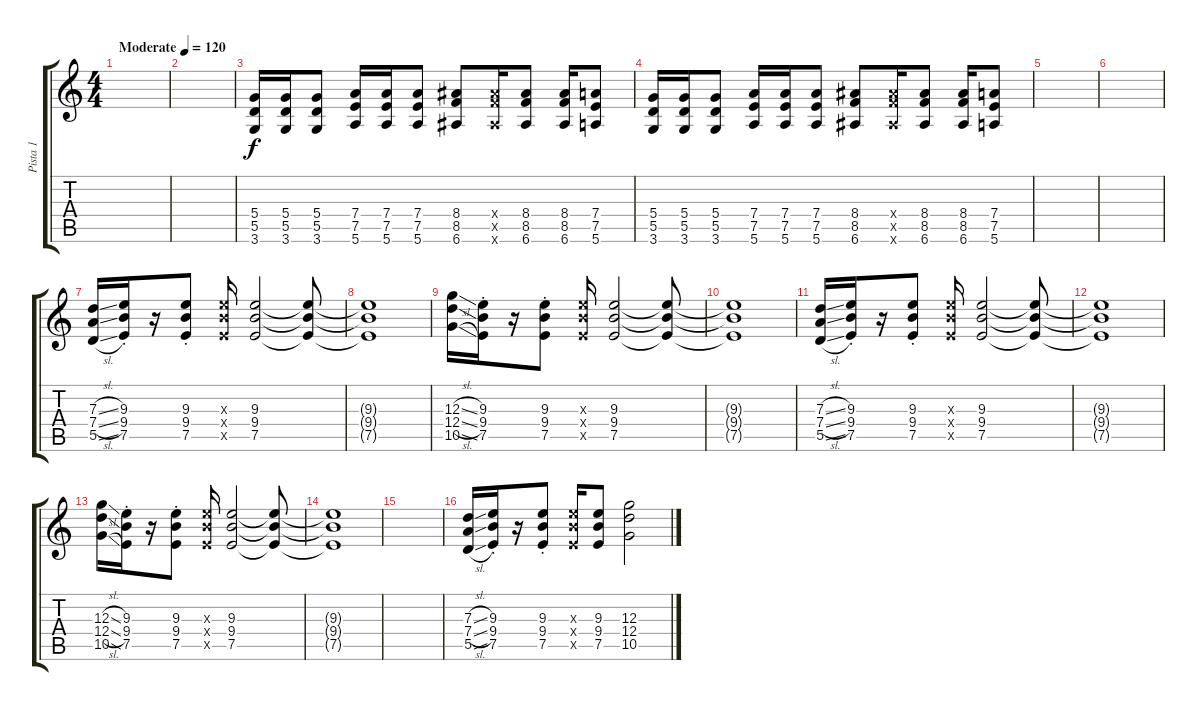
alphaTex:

\track ("Pista 1" "Pista 1") {instrument overdrivenguitar}
\staff {score tabs}
\tuning (E4 B3 G3 D3 A2 E2) {hide}
\ts (4 4)
\tempo (120 "Moderate")
\clef g2
\ks c
|
|
(5.4 5.5 3.6).16 (5.4 5.5 3.6).16 (5.4 5.5 3.6).8 (7.4 7.5 5.6).16 (7.4 7.5 5.6).16 (7.4 7.5 5.6).8 (8.4 8.5 6.6).8 (8.4{x} 8.5{x} 6.6{x}).16 (8.4 8.5 6.6).8 (8.4 8.5 6.6).16 (7.4 7.5 5.6).8 |
(5.4 5.5 3.6).16 (5.4 5.5 3.6).16 (5.4 5.5 3.6).8 (7.4 7.5 5.6).16 (7.4 7.5 5.6).16 (7.4 7.5 5.6).8 (8.4 8.5 6.6).8 (8.4{x} 8.5{x} 6.6{x}).16 (8.4 8.5 6.6).8 (8.4 8.5 6.6).16 (7.4 7.5 5.6).8 |
|
|
(7.3{sl} 7.4{sl} 5.5{sl}).16 (9.3{st} 9.4{st} 7.5{st}).16 r.16 (9.3{st} 9.4{st} 7.5{st}).8 (9.3{x} 9.4{x} 7.5{x}).16 (9.3 9.4 7.5).2 (9.3{t} 9.4{t} 7.5{t}).8 |
(9.3{t} 9.4{t} 7.5{t}).1 |
(12.3{sl} 12.4{sl} 10.5{sl}).16 (9.3{st} 9.4{st} 7.5{st}).16 r.16 (9.3{st} 9.4{st} 7.5{st}).8 (9.3{x} 9.4{x} 7.5{x}).16 (9.3 9.4 7.5).2 (9.3{t} 9.4{t} 7.5{t}).8 |
(9.3{t} 9.4{t} 7.5{t}).1 |
(7.3{sl} 7.4{sl} 5.5{sl}).16 (9.3{st} 9.4{st} 7.5{st}).16 r.16 (9.3{st} 9.4{st} 7.5{st}).8 (9.3{x} 9.4{x} 7.5{x}).16 (9.3 9.4 7.5).2 (9.3{t} 9.4{t} 7.5{t}).8 |
(9.3{t} 9.4{t} 7.5{t}).1 |
(12.3{sl} 12.4{sl} 10.5{sl}).16 (9.3{st} 9.4{st} 7.5{st}).16 r.16 (9.3{st} 9.4{st} 7.5{st}).8 (9.3{x} 9.4{x} 7.5{x}).16 (9.3 9.4 7.5).2 (9.3{t} 9.4{t} 7.5{t}).8 |
(9.3{t} 9.4{t} 7.5{t}).1 |
|
(7.3{sl} 7.4{sl} 5.5{sl}).16 (9.3{st} 9.4{st} 7.5{st}).16 r.16 (9.3{st} 9.4{st} 7.5{st}).8 (9.3{x} 9.4{x} 7.5{x}).16 (9.3 9.4 7.5).8 (12.3 12.4 10.5).2
